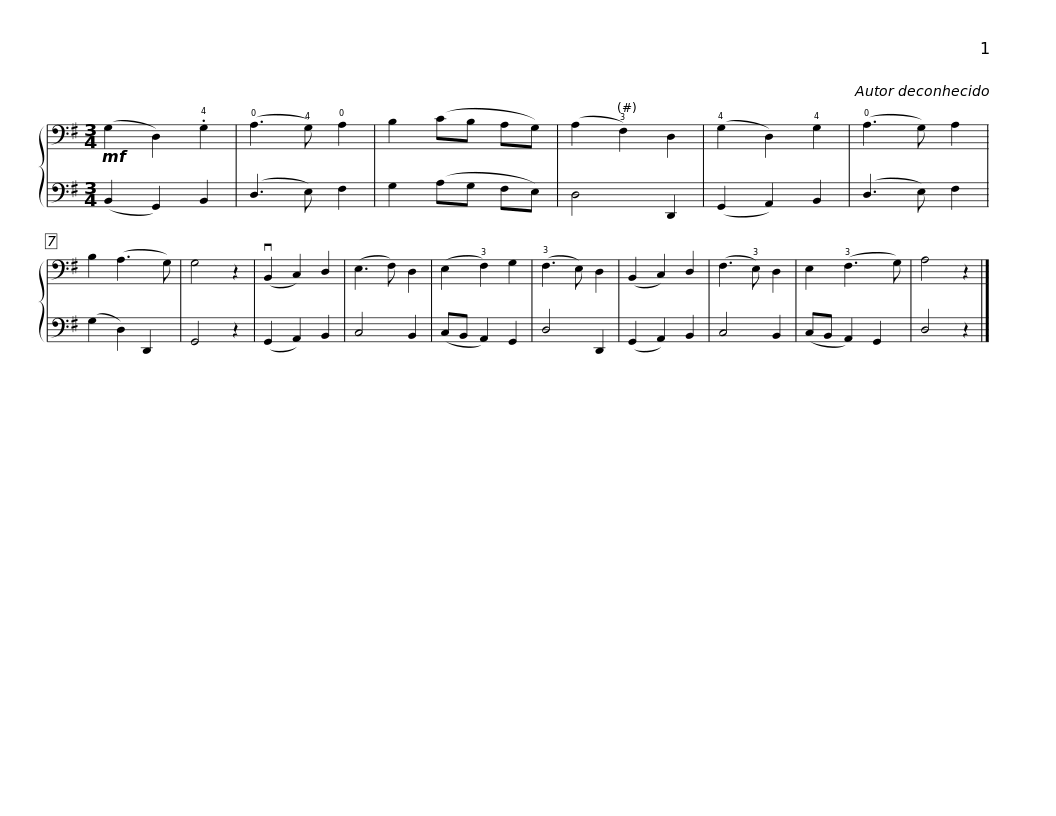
X:1
%%score { 1 | 2 }
L:1/8
M:3/4
I:linebreak $
K:G
V:1 bass
V:2 bass
V:1
!mf! (G,2 D,2) .!4!G,2 | (!0!A,3 !4!G,) !0!A,2 | B,2 (CB, A,G,) | (A,2 !3!F,2) D,2 | (!4!G,2 D,2) !4!G,2 | %5
 (!0!A,3 G,) A,2 | B,2 (A,3 G,) | G,4 z2 |$ (vB,,2 C,2) D,2 | (E,3 F,) D,2 | %10
 (E,2 !3!F,2) G,2 | (!3!F,3 E,) D,2 | (B,,2 C,2) D,2 | (F,3 !3!E,) D,2 | E,2 (!3!F,3 G,) | %15
 A,4 z2 |] %16
V:2
 (B,,2 G,,2) B,,2 | (D,3 E,) F,2 | G,2 (A,G, F,E,) | D,4 D,,2 | (G,,2 A,,2) B,,2 | %5
 (D,3 E,) F,2 | (G,2 D,2) D,,2 | G,,4 z2 |$ (G,,2 A,,2) B,,2 | C,4 B,,2 | %10
 (C,B,, A,,2) G,,2 | D,4 D,,2 | (G,,2 A,,2) B,,2 | C,4 B,,2 | (C,B,, A,,2) G,,2 | %15
 D,4 z2 |] %16
